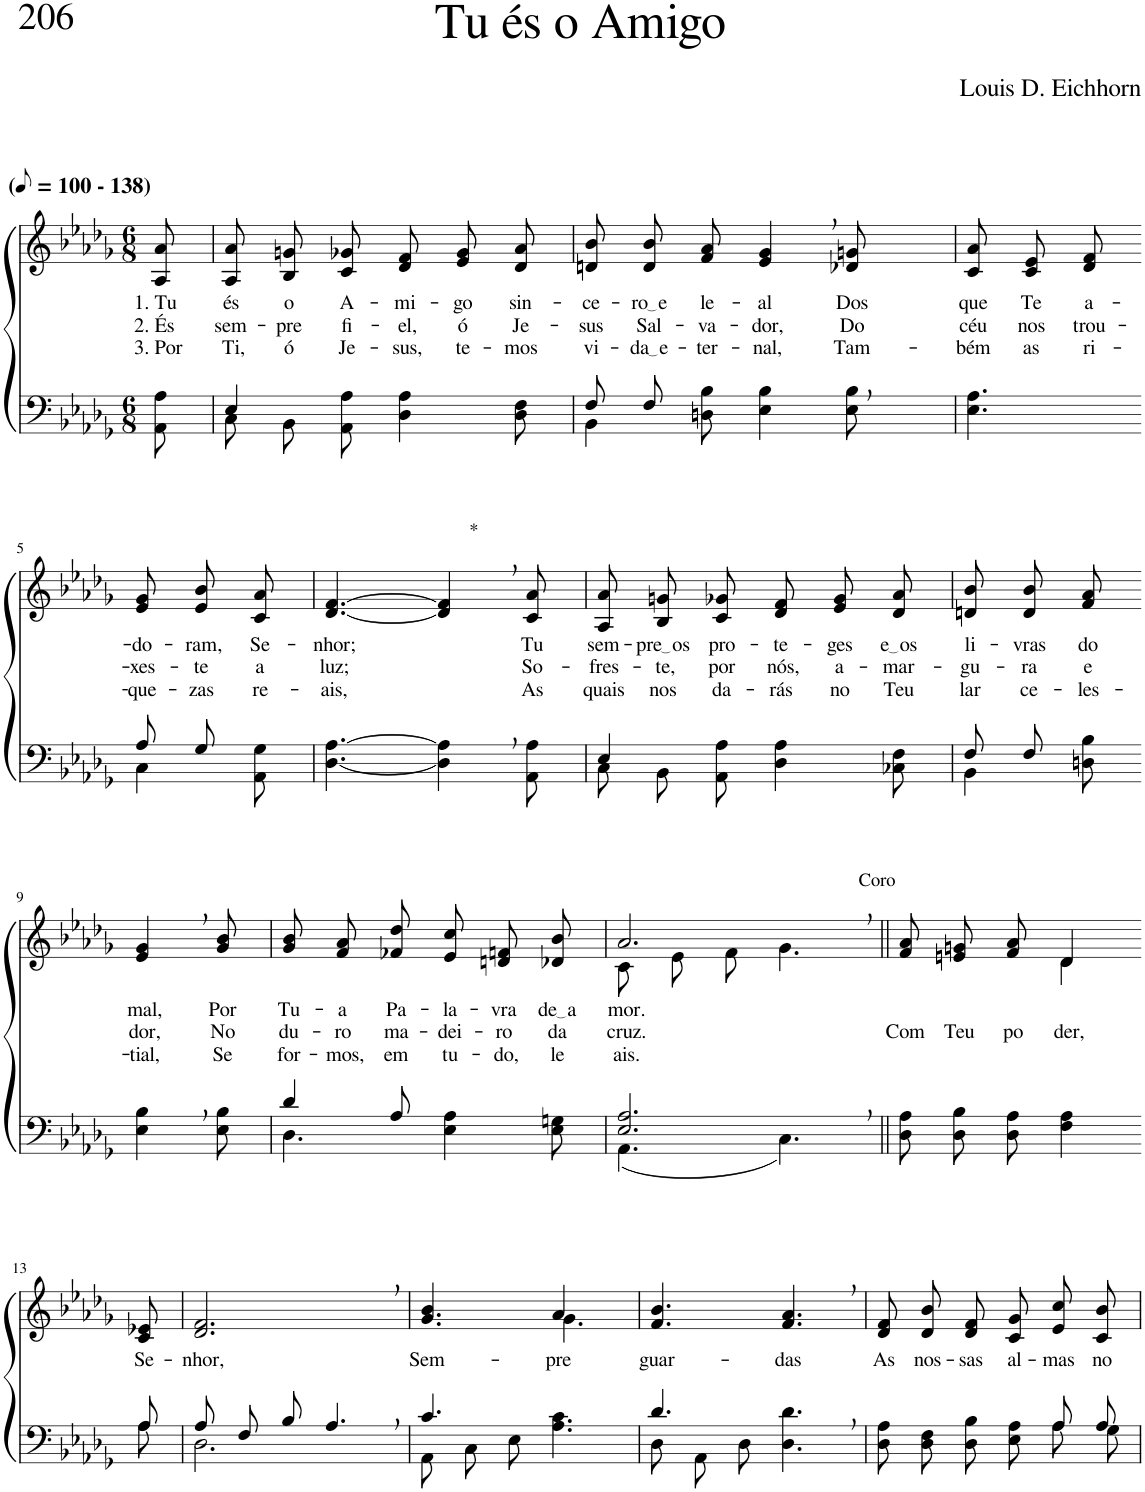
**kern	**kern	**text	**text	**text
*part2	*part1	*part1	*part1	*part1
*staff2	*staff1	*staff1	*staff1	*staff1
*I"Parte III e IV	*I"Parte I e II	*	*	*
*clefF4	*clefG2	*	*	*
*Trd-1c-2	*Trd-1c-2	*	*	*
*k[b-e-a-d-g-]	*k[b-e-a-d-g-]	*	*	*
*M6/8	*M6/8	*	*	*
*MM50	*MM50	*	*	*
=1	=1	=1	=1	=1
!	!LO:TX:a:B:t=(	!	!	!
!	!LO:TX:a:B:t=- 138)	!	!	!
!	!	!LO:LY:b	!LO:LY:b	!LO:LY:b
8AA-\ 8A-\	8A-/ 8a-/	1. Tu	2. És	3. Por
=2	=2	=2	=2	=2
*^	*	*	*	*
!	!	!	!LO:LY:b	!LO:LY:b	!LO:LY:b
4E-/	8C\L	8A-/ 8a-/L	és	sem-	Ti,
!	!	!	!LO:LY:b	!LO:LY:b	!LO:LY:b
.	8BB-\	8B-/ 8gn/	o	-pre	ó
!	!	!	!LO:LY:b	!LO:LY:b	!LO:LY:b
2ryy	8AA-\ 8A-\J	8c/ 8g-X/J	A-	fi-	Je-
!	!	!	!LO:LY:b	!LO:LY:b	!LO:LY:b
.	4D-\ 4A-\	8d-/ 8f/L	-mi-	-el,	-sus,
!	!	!	!LO:LY:b	!LO:LY:b	!LO:LY:b
.	.	8e-/ 8g-/	-go	ó	te-
!	!	!	!LO:LY:b	!LO:LY:b	!LO:LY:b
.	8D-\ 8F\	8d-/ 8a-/J	sin-	Je-	-mos
=3	=3	=3	=3	=3	=3
!	!	!	!LO:LY:b	!LO:LY:b	!LO:LY:b
8F/L	4BB-\	8dn/ 8b-/L	-ce-	-sus	vi-
!	!	!	!LO:LY:b	!LO:LY:b	!LO:LY:b
8F/J	.	8d/ 8b-/	ro e	Sal-	da e
!	!	!	!LO:LY:b	!LO:LY:b	!LO:LY:b
8ryy	8Dn\ 8B-\	8f/ 8a-/J	le-	-va-	-ter-
!	!	!	!LO:LY:b	!LO:LY:b	!LO:LY:b
4.ryy	4E-\ 4B-\	4e-/, 4g-/,	-al	-dor,	-nal,
!	!	!	!LO:LY:b	!LO:LY:b	!LO:LY:b
.	8E-\ 8B-\	8d-X/ 8gn/	Dos	Do	Tam-
=4	=4	=4	=4	=4	=4
!	!	!	!LO:LY:b	!LO:LY:b	!LO:LY:b
*v	*v	*	*	*	*
4.E-\ 4.A-\	8c/ 8a-/L	que	céu	-bém
!	!	!LO:LY:b	!LO:LY:b	!LO:LY:b
.	8c/ 8e-/	Te	nos	as
!	!	!LO:LY:b	!LO:LY:b	!LO:LY:b
.	8d-/ 8f/J	a-	trou-	ri-
!!LO:LB:g=z
=5-	=5-	=5-	=5-	=5-
*^	*	*	*	*
!	!	!	!LO:LY:b	!LO:LY:b	!LO:LY:b
8A-/L	4C\	8e-/ 8g-/L	-do-	-xes-	-que-
!	!	!	!LO:LY:b	!LO:LY:b	!LO:LY:b
8G-/J	.	8e-/ 8b-/	-ram,	-te	-zas
!	!	!	!LO:LY:b	!LO:LY:b	!LO:LY:b
8ryy	8AA-\ 8G-\	8c/ 8a-/J	Se-	a	re-
=6	=6	=6	=6	=6	=6
!	!	!	!LO:LY:b	!LO:LY:b	!LO:LY:b
*v	*v	*	*	*	*
[4.D-\ [4.A-\	[4.d-/ [4.f/	-nhor;	luz;	-ais,
!	!LO:TX:a:t=*	!	!	!
4D-\], 4A-\],	4d-/], 4f/],	.	.	.
!	!	!LO:LY:b	!LO:LY:b	!LO:LY:b
8AA-\ 8A-\	8c/ 8a-/	Tu	So-	As
=7	=7	=7	=7	=7
*^	*	*	*	*
!	!	!	!LO:LY:b	!LO:LY:b	!LO:LY:b
4E-/	8C\L	8A-/ 8a-/L	sem-	-fres-	quais
!	!	!	!LO:LY:b	!LO:LY:b	!LO:LY:b
.	8BB-\	8B-/ 8gn/	pre os	-te,	nos
!	!	!	!LO:LY:b	!LO:LY:b	!LO:LY:b
2ryy	8AA-\ 8A-\J	8c/ 8g-X/J	pro-	por	da-
!	!	!	!LO:LY:b	!LO:LY:b	!LO:LY:b
.	4D-\ 4A-\	8d-/ 8f/L	-te-	nós,	-rás
!	!	!	!LO:LY:b	!LO:LY:b	!LO:LY:b
.	.	8e-/ 8g-/	-ges	a-	no
!	!	!	!LO:LY:b	!LO:LY:b	!LO:LY:b
.	8C-X\ 8F\	8d-/ 8a-/J	e os	-mar-	Teu
=8	=8	=8	=8	=8	=8
!	!	!	!LO:LY:b	!LO:LY:b	!LO:LY:b
8F/L	4BB-\	8dn/ 8b-/L	li-	-gu-	lar
!	!	!	!LO:LY:b	!LO:LY:b	!LO:LY:b
8F/J	.	8d/ 8b-/	-vras	-ra	ce-
!	!	!	!LO:LY:b	!LO:LY:b	!LO:LY:b
8ryy	8Dn\ 8B-\	8f/ 8a-/J	do	e	-les-
!!LO:LB:g=z
=9-	=9-	=9-	=9-	=9-	=9-
!	!	!	!LO:LY:b	!LO:LY:b	!LO:LY:b
*v	*v	*	*	*	*
4E-\, 4B-\,	4e-/, 4g-/,	mal,	dor,	-tial,
!	!	!LO:LY:b	!LO:LY:b	!LO:LY:b
8E-\ 8B-\	8g-/ 8b-/	Por	No	Se
=10	=10	=10	=10	=10
*^	*	*	*	*
!	!	!	!LO:LY:b	!LO:LY:b	!LO:LY:b
4d-/	4.D-\	8g-\ 8b-\L	Tu-	du-	for-
!	!	!	!LO:LY:b	!LO:LY:b	!LO:LY:b
.	.	8f\ 8a-\	-a	-ro	-mos,
!	!	!	!LO:LY:b	!LO:LY:b	!LO:LY:b
8A-/	.	8f-X\ 8dd-\J	Pa-	ma-	em
!	!	!	!LO:LY:b	!LO:LY:b	!LO:LY:b
4ryy	4E-\ 4A-\	8e-/ 8cc/L	-la-	-dei-	tu-
!	!	!	!LO:LY:b	!LO:LY:b	!LO:LY:b
.	.	8dn/ 8fn/	-vra	-ro	-do,
!	!	!	!LO:LY:b	!LO:LY:b	!LO:LY:b
8ryy	8E-\ 8Gn\	8d-X/ 8b-/J	de a	da	le-
=11	=11	=11	=11	=11	=11
*	*	*^	*	*	*
!	!	!	!	!LO:LY:b	!LO:LY:b	!LO:LY:b
2.E-/, 2.A-/,	(4.AA-\	2.a-,/	8c\L	mor.	cruz.	-ais.
.	.	.	8e-\	.	.	.
.	.	.	8f\J	.	.	.
!	!	!	!LO:TX:a:t=Coro	!	!	!
.	4.C\)	.	4.g-\	.	.	.
=12||	=12||	=12||	=12||	=12||	=12||	=12||
!	!	!	!	!	!LO:LY:b	!
*v	*v	*	*	*	*	*
8D-\ 8A-\L	8f/ 8a-/L	4.ryy	.	Com	.
!	!	!	!	!LO:LY:b	!
8D-\ 8B-\	8en/ 8gn/	.	.	Teu	.
!	!	!	!	!LO:LY:b	!
8D-\ 8A-\J	8f/ 8a-/J	.	.	po-	.
!	!	!	!	!LO:LY:b	!
4F\ 4A-\	4d-/	4d-\	.	-der,	.
!!LO:LB:g=z
=13-	=13-	=13-	=13-	=13-	=13-
*^	*	*	*	*	*
!	!	!	!	!LO:LY:b	!	!
*	*	*v	*v	*	*	*
8A-/	8A-\	8c/ 8e-X/	Se-	.	.
=14	=14	=14	=14	=14	=14
!	!	!	!LO:LY:b	!	!
8A-/L	2.D-\	2.d-/, 2.f/,	-nhor,	.	.
8F/	.	.	.	.	.
8B-/J	.	.	.	.	.
4.A-,/	.	.	.	.	.
=15	=15	=15	=15	=15	=15
*	*	*^	*	*	*
!	!	!	!	!LO:LY:b	!	!
4.c/	8AA-\L	4.ryy	4.g-/ 4.b-/	Sem-	.	.
.	8C\	.	.	.	.	.
.	8E-\J	.	.	.	.	.
!	!	!	!	!LO:LY:b	!	!
4.ryy	4.A-\ 4.c\	4a-/	4.g-\	-pre	.	.
.	.	8ryy	.	.	.	.
*	*	*v	*v	*	*	*
=16	=16	=16	=16	=16	=16
!	!	!	!LO:LY:b	!	!
4.d-/	8D-\L	4.f/ 4.b-/	guar-	.	.
.	8AA-\	.	.	.	.
.	8D-\J	.	.	.	.
!	!	!	!LO:LY:b	!	!
4.ryy	4.D-\ 4.d-\	4.f/, 4.a-/,	-das	.	.
=17	=17	=17	=17	=17	=17
!	!	!	!LO:LY:b	!	!
2ryy	8D-\ 8A-\L	8d-/ 8f/L	As	.	.
!	!	!	!LO:LY:b	!	!
.	8D-\ 8F\	8d-/ 8b-/	nos-	.	.
!	!	!	!LO:LY:b	!	!
.	8D-\ 8B-\J	8d-/ 8f/J	-sas	.	.
!	!	!	!LO:LY:b	!	!
.	8E-\ 8A-\L	8c/ 8g-/L	al-	.	.
!	!	!	!LO:LY:b	!	!
8A-/L	8A-\	8e-/ 8cc/	-mas	.	.
!	!	!	!LO:LY:b	!	!
8A-/J	8G-\J	8c/ 8b-/J	no	.	.
*v	*v	*	*	*	*
=	=	=	=	=
*-	*-	*-	*-	*-
